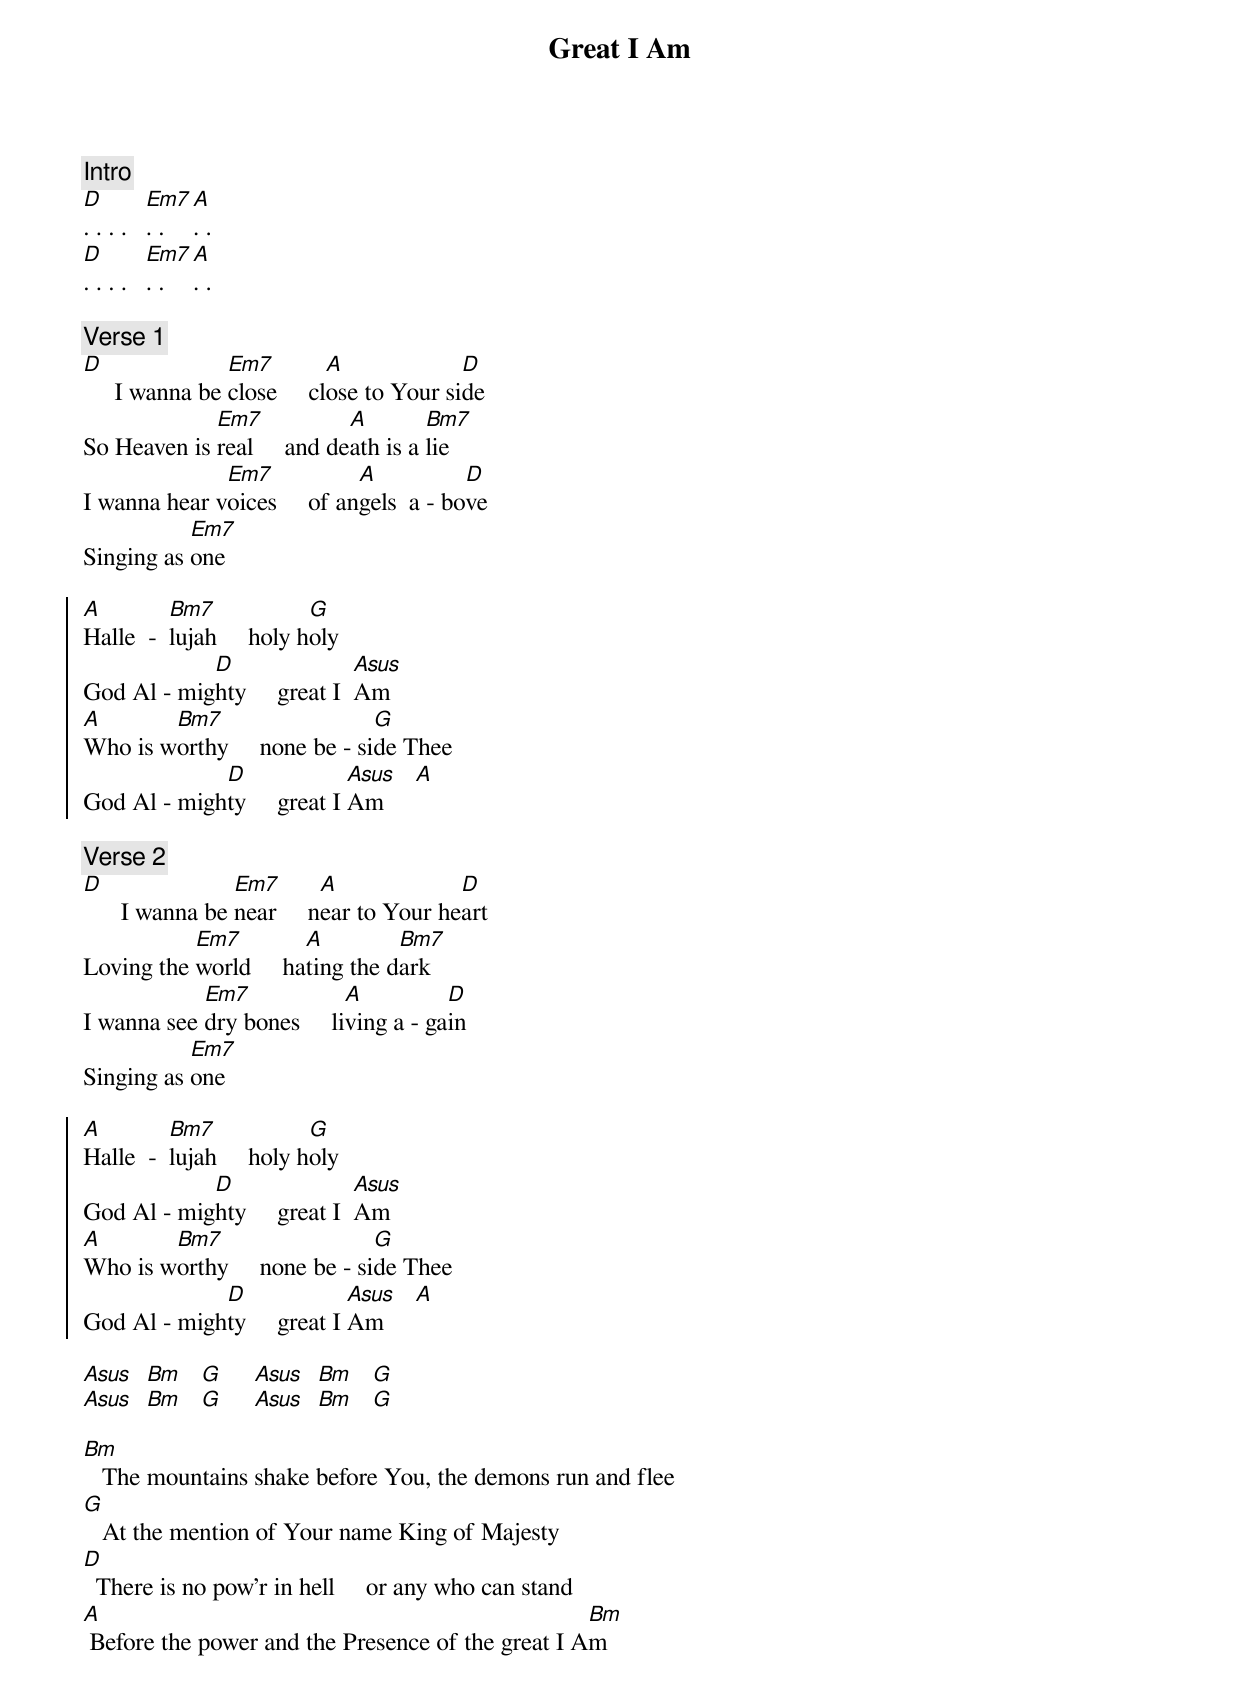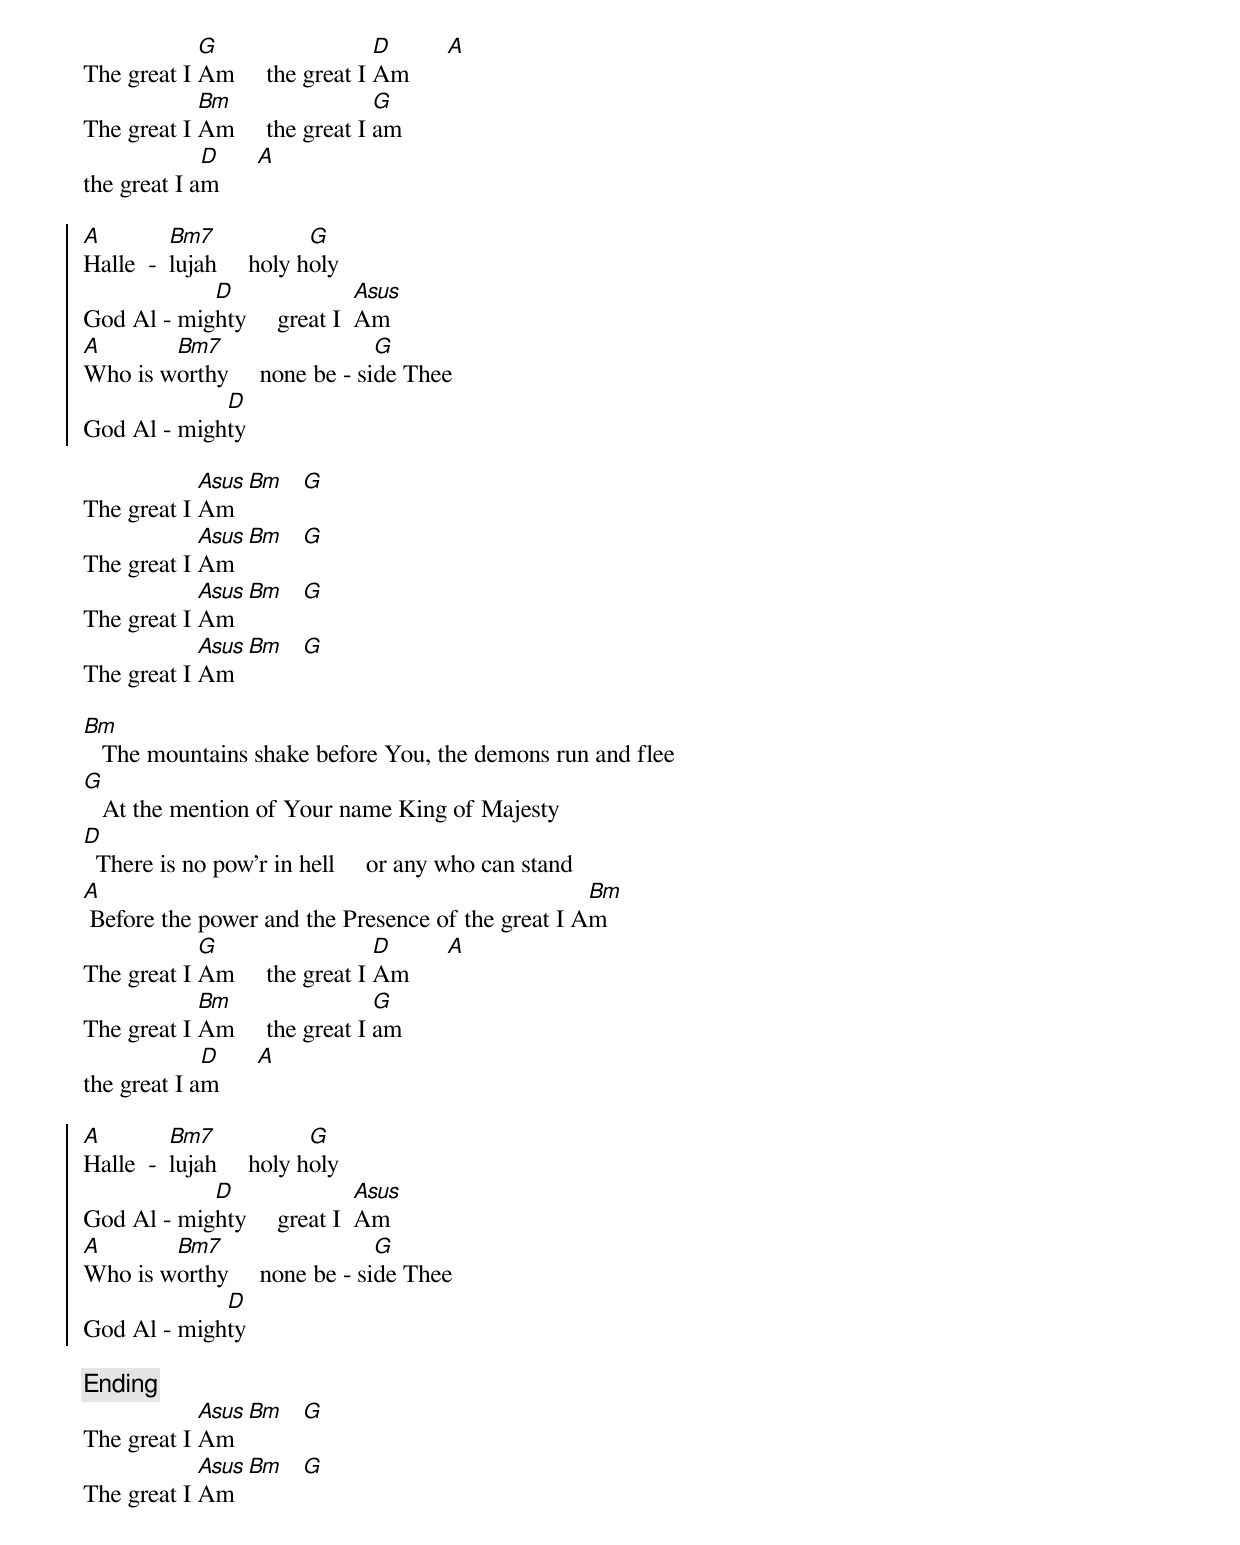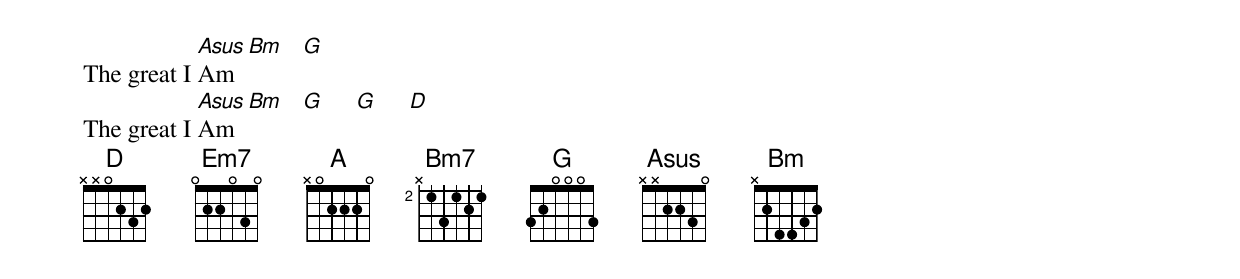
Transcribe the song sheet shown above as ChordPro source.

{title: Great I Am}
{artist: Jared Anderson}
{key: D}
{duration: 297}
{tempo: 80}
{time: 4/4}
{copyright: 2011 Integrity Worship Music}

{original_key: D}
{c: Intro}
[D]. . . .   [Em7]. .   [A]. .
[D]. . . .   [Em7]. .   [A]. .

{c: Verse 1}
[D]     I wanna be [Em7]close     cl[A]ose to Your si[D]de
So Heaven is [Em7]real     and de[A]ath is a [Bm7]lie
I wanna hear v[Em7]oices     of an[A]gels  a - bo[D]ve
Singing as [Em7]one

{soc}
[A]Halle  -  [Bm7]lujah     holy h[G]oly
God Al - mig[D]hty     great I  [Asus]Am
[A]Who is w[Bm7]orthy     none be - si[G]de Thee
God Al - migh[D]ty     great I [Asus]Am     [A]
{eoc}

{c: Verse 2}
[D]      I wanna be [Em7]near     n[A]ear to Your he[D]art
Loving the [Em7]world     ha[A]ting the d[Bm7]ark
I wanna see [Em7]dry bones     li[A]ving a - ga[D]in
Singing as [Em7]one

{soc}
[A]Halle  -  [Bm7]lujah     holy h[G]oly
God Al - mig[D]hty     great I  [Asus]Am
[A]Who is w[Bm7]orthy     none be - si[G]de Thee
God Al - migh[D]ty     great I [Asus]Am     [A]
{eoc}

[Asus]  [Bm]   [G]     [Asus]  [Bm]   [G]
[Asus]  [Bm]   [G]     [Asus]  [Bm]   [G]

{sob}
[Bm]   The mountains shake before You, the demons run and flee
[G]   At the mention of Your name King of Majesty
[D]  There is no pow'r in hell     or any who can stand
[A] Before the power and the Presence of the great I A[Bm]m
The great I [G]Am     the great I [D]Am      [A]
The great I [Bm]Am     the great I [G]am
the great I a[D]m      [A]
{eob}

{soc}
[A]Halle  -  [Bm7]lujah     holy h[G]oly
God Al - mig[D]hty     great I  [Asus]Am
[A]Who is w[Bm7]orthy     none be - si[G]de Thee
God Al - migh[D]ty
{eoc}

The great I [Asus]Am  [Bm]   [G]
The great I [Asus]Am  [Bm]   [G]
The great I [Asus]Am  [Bm]   [G]
The great I [Asus]Am  [Bm]   [G]

{sob}
[Bm]   The mountains shake before You, the demons run and flee
[G]   At the mention of Your name King of Majesty
[D]  There is no pow'r in hell     or any who can stand
[A] Before the power and the Presence of the great I A[Bm]m
The great I [G]Am     the great I [D]Am      [A]
The great I [Bm]Am     the great I [G]am
the great I a[D]m      [A]
{eob}

{soc}
[A]Halle  -  [Bm7]lujah     holy h[G]oly
God Al - mig[D]hty     great I  [Asus]Am
[A]Who is w[Bm7]orthy     none be - si[G]de Thee
God Al - migh[D]ty
{eoc}

{c: Ending}
The great I [Asus]Am  [Bm]   [G]
The great I [Asus]Am  [Bm]   [G]
The great I [Asus]Am  [Bm]   [G]
The great I [Asus]Am  [Bm]   [G]     [G]     [D]
